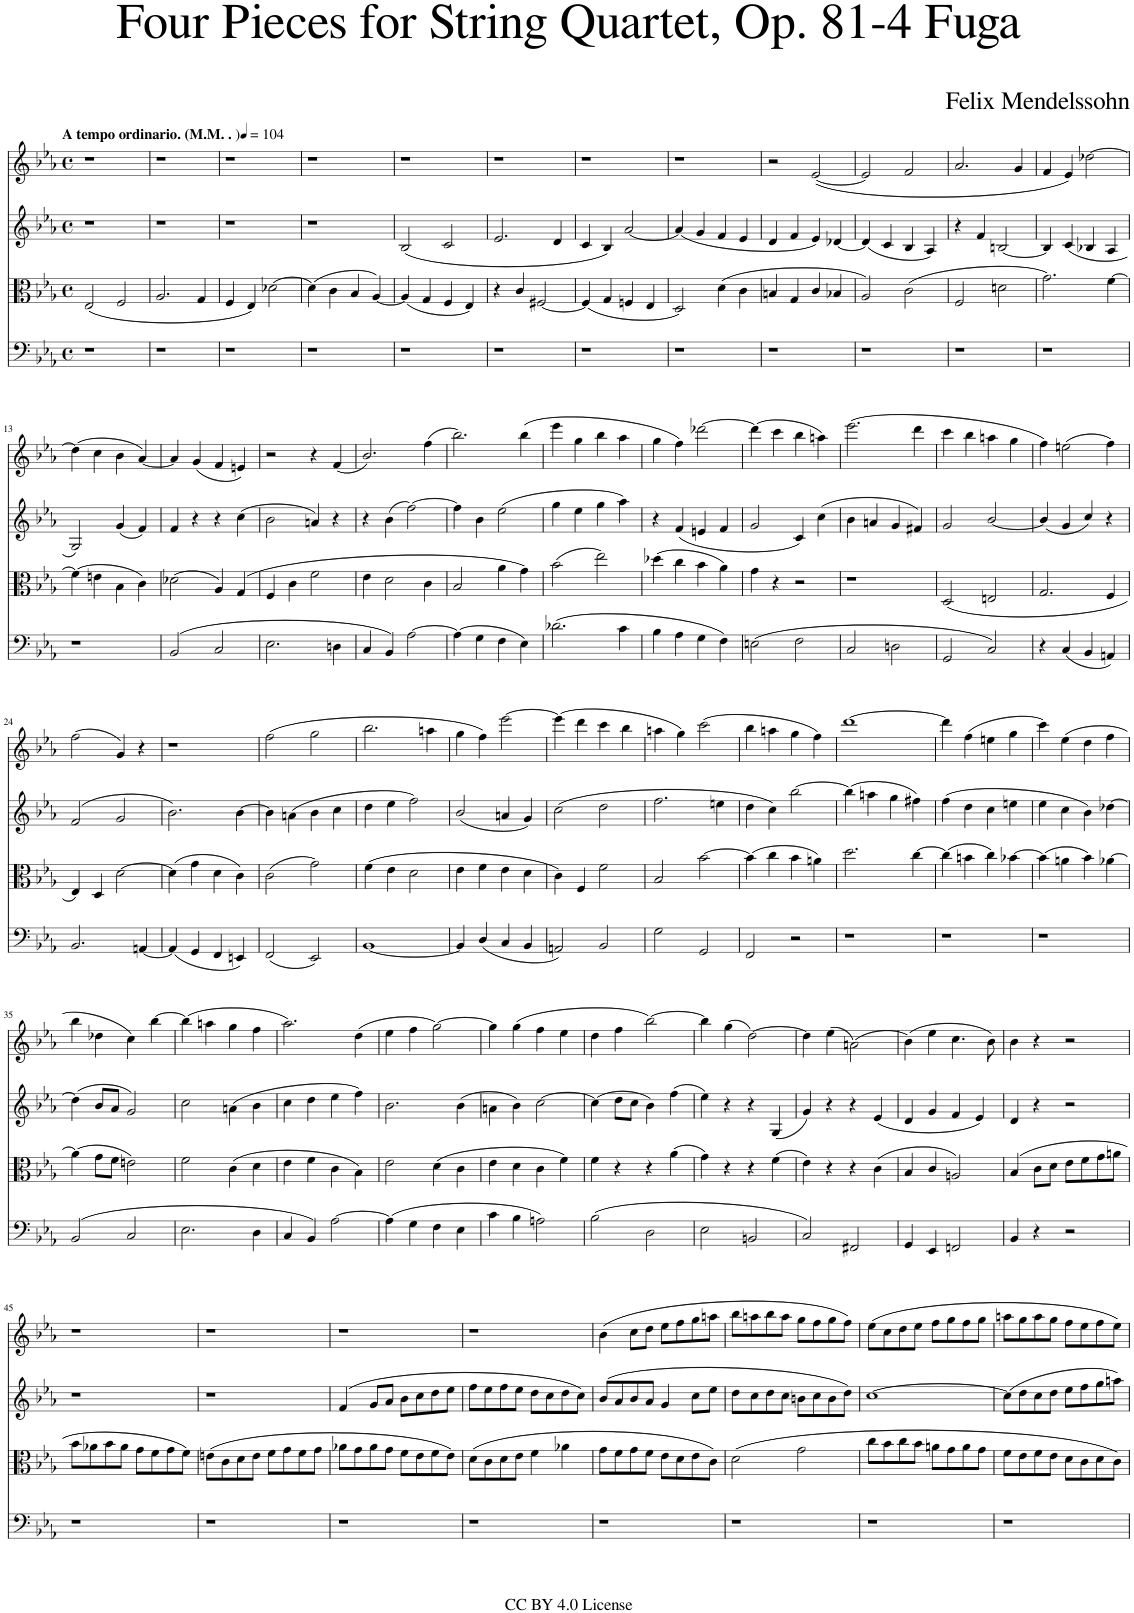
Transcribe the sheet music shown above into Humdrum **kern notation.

**kern	**kern	**kern	**kern
*part4	*part3	*part2	*part1
*staff4	*staff3	*staff2	*staff1
*I"Cello	*I"Viola	*I"Violin II	*I"Violin I
*	*I'Vla	*I'Vln	*I'Vln
*clefF4	*clefC3	*clefG2	*clefG2
*k[b-e-a-]	*k[b-e-a-]	*k[b-e-a-]	*k[b-e-a-]
*M4/4	*M4/4	*M4/4	*M4/4
*met(c)	*met(c)	*met(c)	*met(c)
*MM104	*MM104	*MM104	*MM104
=1	=1	=1	=1
!	!	!	!LO:TX:a:B:t=A tempo ordinario. (M.M. .
!	!	!	!LO:TX:a:t=)
1r	(2E-/	1r	1r
.	2F/	.	.
=2	=2	=2	=2
1r	2.A-/	1r	1r
.	4G/	.	.
=3	=3	=3	=3
1r	4F/	1r	1r
.	4E-/)	.	.
.	[2d-X\	.	.
=4	=4	=4	=4
1r	(4d-\]	1r	1r
.	4c\	.	.
.	4B-/	.	.
.	[4A-/)	.	.
=5	=5	=5	=5
1r	(4A-/]	(2B-/	1r
.	4G/	.	.
.	4F/	2c/	.
.	4E-/)	.	.
=6	=6	=6	=6
1r	4r	2.e-/	1r
.	4c/	.	.
.	[2F#X/	.	.
.	.	4d/	.
=7	=7	=7	=7
1r	(4F#/]	4c/	1r
.	4G/	4B-/)	.
.	4Fn/	[2a-/	.
.	4E-/	.	.
=8	=8	=8	=8
1r	2D/)	(4a-/]	1r
.	.	4g/	.
.	(4d\	4f/	.
.	4c\	4e-/	.
=9	=9	=9	=9
1r	4Bn/	4d/	2r
.	4G/	4f/	.
.	4c/	4e-/)	([2e-/
.	4B-X/	[4d-X/	.
=10	=10	=10	=10
1r	2A-/)	(4d-/]	2e-/]
.	.	4c/	.
.	(2c\	4B-/	2f/
.	.	4A-/)	.
=11	=11	=11	=11
1r	2F/	4r	2.a-/
.	.	4f/	.
.	2dn\	[2Bn/	.
.	.	.	4g/
=12	=12	=12	=12
1r	2.g\)	4B/]	4f/
.	.	(4c/	4e-/)
.	.	4B-X/	[2dd-X\
.	[4f\	4A-/	.
!!LO:LB:g=z
=13	=13	=13	=13
1r	(4f\]	2G/)	(4dd-\]
.	4en\	.	4cc\
.	4B-\	(4g/	4b-\
.	4c\)	4f/)	[4a-/)
=14	=14	=14	=14
(2BB-/	(2d-X\	4f/	4a-/]
.	.	4r	(4g/
2C/	4A-/)	4r	4f/
.	(4G/	(4cc\	4en/)
=15	=15	=15	=15
2.E-\	4F/	2b-\	2r
.	4c\	.	.
.	2f\	4an/)	4r
4Dn\	.	4r	(4f/
=16	=16	=16	=16
4C/	4e-\	4r	2.b-/)
4BB-/)	2d\	(4b-\	.
[2A-\	.	[2ff\)	.
.	4c\	.	(4ff\
=17	=17	=17	=17
(4A-\]	2B-/	4ff\]	2.bb-\)
4G\	.	4b-\	.
4F\	4a-\	(2ee-\	.
4E-\)	4g\)	.	(4bb-\
=18	=18	=18	=18
(2.d-X\	(2b-\	4gg\	4eee-\
.	.	4ee-\	4gg\
.	2ee-\)	4gg\	4bb-\
4c\	.	4aa-\)	4aa-\
=19	=19	=19	=19
4B-\	(4dd-X\	4r	4gg\
4A-\	4cc\	(4f/	4ff\)
4G\	4b-\	4en/	[2ddd-X\
4F\)	4a-\)	4f/	.
=20	=20	=20	=20
(2En\	4g\	2g/	(4ddd-\]
.	4r	.	4ccc\
2F\	2r	4c/)	4bb-\
.	.	(4cc\	4aan\)
=21	=21	=21	=21
2C/	1r	4b-\	(2.eee-\
.	.	4an/	.
2Dn\	.	4g/	.
.	.	4f#X/)	4ddd\
=22	=22	=22	=22
2GG/	(2D/	2g/	4ccc\
.	.	.	4bb-\
2C/)	2En/	[2b-/	4aan\
.	.	.	4gg\
=23	=23	=23	=23
4r	2.G/	(4b-/]	4ff\)
(4C/	.	4g/	(2een\
4BB-/	.	4cc/)	.
4AAn/)	4F/	4r	4ff\)
!!LO:LB:g=z
=24	=24	=24	=24
2.BB-/	4E-/)	(2f/	(2ff\
.	4D/	.	.
.	[2d\	2g/	4g/)
[4AAn/	.	.	4r
=25	=25	=25	=25
(4AA/]	(4d\]	2.b-\)	1r
4GG/	4g\	.	.
4FF/	4d\	.	.
4EEn/)	4c\)	[4b-\	.
=26	=26	=26	=26
(2FF/	(2c\	4b-\]	(2ff\
.	.	(4an\	.
2EE-/)	2g\)	4b-\	2gg\
.	.	4cc\	.
=27	=27	=27	=27
[1BB-	(4f\	4dd\	2.bb-\
.	4e-\	4ee-\	.
.	2d\	2ff\)	.
.	.	.	4aan\
=28	=28	=28	=28
4BB-/]	4e-\	(2b-/	4gg\
(4D/	4f\	.	4ff\)
4C/	4e-\	4an/	[2eee-\
4BB-/	4d\	4g/)	.
=29	=29	=29	=29
2AAn/)	4c\)	(2cc\	(4eee-\]
.	4F/	.	4ddd\
2BB-/	2f\	2dd\	4ccc\
.	.	.	4bb-\
=30	=30	=30	=30
2G\	2B-/	2.ff\	4aan\
.	.	.	4gg\)
2GG/	[2b-\	.	(2ccc\
.	.	4een\	.
=31	=31	=31	=31
2FF/	(4b-\]	4dd\	4bb-\
.	4cc\	4cc\)	4aan\
2r	4b-\	[2bb-\	4gg\
.	4an\)	.	4ff\)
=32	=32	=32	=32
1r	2.dd\	(4bb-\]	[1ddd
.	.	4aan\	.
.	.	4gg\	.
.	[4cc\	4ff#X\)	.
=33	=33	=33	=33
1r	(4cc\]	(4ff\	4ddd\]
.	4bn\	4dd\	(4ff\
.	4cc\)	4cc\	4een\
.	[4b-X\	4een\	4gg\
=34	=34	=34	=34
1r	(4b-\]	4ee-\	4ccc\)
.	4an\	4cc\	(4ee-\
.	4b-\)	4b-\)	4dd\
.	[4a-X\	[4dd-X\	4ff\
!!LO:LB:g=z
=35	=35	=35	=35
(2BB-/	(4a-\]	(4dd-\]	4bb-\
.	8g\L	8b-/L	4dd-X\
.	8f\J	8a-/J	.
2C/	2en\)	2g/)	4cc\)
.	.	.	[4bb-\
=36	=36	=36	=36
2.E-\	2f\	2cc\	(4bb-\]
.	.	.	4aan\
.	(4c\	(4an\	4gg\
4D\	4d\	4b-\	4ff\
=37	=37	=37	=37
4C/	4e-\	4cc\	2.aa-\)
4BB-/)	4f\	4dd\	.
[2A-\	4c\	4ee-\	.
.	4B-\)	4ff\)	(4dd\
=38	=38	=38	=38
(4A-\]	2e-\	2.b-\	4ee-\
4G\	.	.	4ff\
4F\	(4d\	.	[2gg\)
4E-\	4c\	(4b-\	.
=39	=39	=39	=39
4c\	4e-\	4an\	4gg\]
4B-\	4d\	4b-\)	(4gg\
2An\)	4c\	[2cc\	4ff\
.	4f\)	.	4ee-\
=40	=40	=40	=40
(2B-\	4f\	(4cc\]	4dd\
.	4r	8dd\L	4ff\
.	.	8cc\J	.
2D\	4r	4b-\)	[2bb-\)
.	(4a-\	(4ff\	.
=41	=41	=41	=41
2E-\	4g\)	4ee-\)	4bb-\]
.	4r	4r	(4gg\
2BBn/	4r	4r	[2dd\)
.	(4f\	(4G/	.
=42	=42	=42	=42
2C/)	4e-\)	4g/)	4dd\]
.	4r	4r	(4ee-\
2FF#X/	4r	4r	(2an\)
.	(4c\	(4e-/	.
=43	=43	=43	=43
4GG/	4B-/	4d/	(4b-\)
4EE-/	4c/	4g/	4ee-\
2FFn/	2An/)	4f/	4.cc\
.	.	4e-/)	.
.	.	.	8b-\)
=44	=44	=44	=44
4BB-/	(4B-/	4d/	4b-\
4r	8c\L	4r	4r
.	8d\J	.	.
2r	8e-\L	2r	2r
.	8f\	.	.
.	8g\	.	.
.	8an\J	.	.
!!LO:LB:g=z
=45	=45	=45	=45
1r	8b-\L	1r	1r
.	8a-X\	.	.
.	8b-\	.	.
.	8a-\J	.	.
.	8g\L	.	.
.	8f\	.	.
.	8g\	.	.
.	8f\J)	.	.
=46	=46	=46	=46
1r	(8en\L	1r	1r
.	8c\	.	.
.	8d\	.	.
.	8e\J	.	.
.	8f\L	.	.
.	8g\	.	.
.	8f\	.	.
.	8g\J	.	.
=47	=47	=47	=47
1r	8a-X\L	(4f/	1r
.	8g\	.	.
.	8a-\	8g/L	.
.	8g\J	8a-/J	.
.	8f\L	8b-\L	.
.	8e-\	8cc\	.
.	8f\	8dd\	.
.	8e-\J)	8ee-\J	.
=48	=48	=48	=48
1r	(8d\L	8ff\L	1r
.	8c\	8ee-\	.
.	8d\	8ff\	.
.	8e-\J	8ee-\J	.
.	4f\	8dd\L	.
.	.	8cc\	.
.	4a-X\	8dd\	.
.	.	8cc\J)	.
=49	=49	=49	=49
1r	8g\L	(8b-/L	(4b-\
.	8f\	8a-/	.
.	8g\	8b-/	8cc\L
.	8f\J	8a-/J	8dd\J
.	8e-\L	4g/	8ee-\L
.	8d\	.	8ff\
.	8e-\	8cc\L	8gg\
.	8c\J)	8ee-\J	8aan\J
=50	=50	=50	=50
1r	(2d\	8dd\L	8bb-\L
.	.	8cc\	8aan\
.	.	8dd\	8bb-\
.	.	8cc\J	8aa\J
.	2g\	8bn\L	8gg\L
.	.	8cc\	8ff\
.	.	8b\	8gg\
.	.	8dd\J)	8ff\J)
=51	=51	=51	=51
1r	8cc\L	[1cc	(8ee-\L
.	8b-\	.	8cc\
.	8cc\	.	8dd\
.	8b-\J	.	8ee-\J
.	8an\L	.	8ff\L
.	8g\	.	8gg\
.	8a\	.	8ff\
.	8g\J	.	8gg\J
=52	=52	=52	=52
1r	8f\L	(8cc\L]	8aan\L
.	8e-\	8dd\	8gg\
.	8f\	8cc\	8aa\
.	8e-\J	8dd\J	8gg\J
.	8d\L	8ee-\L	8ff\L
.	8c\	8ff\	8ee-\
.	8d\	8gg\	8ff\
.	8c\J)	8aan\J)	8ee-\J)
=	=	=	=
*-	*-	*-	*-
